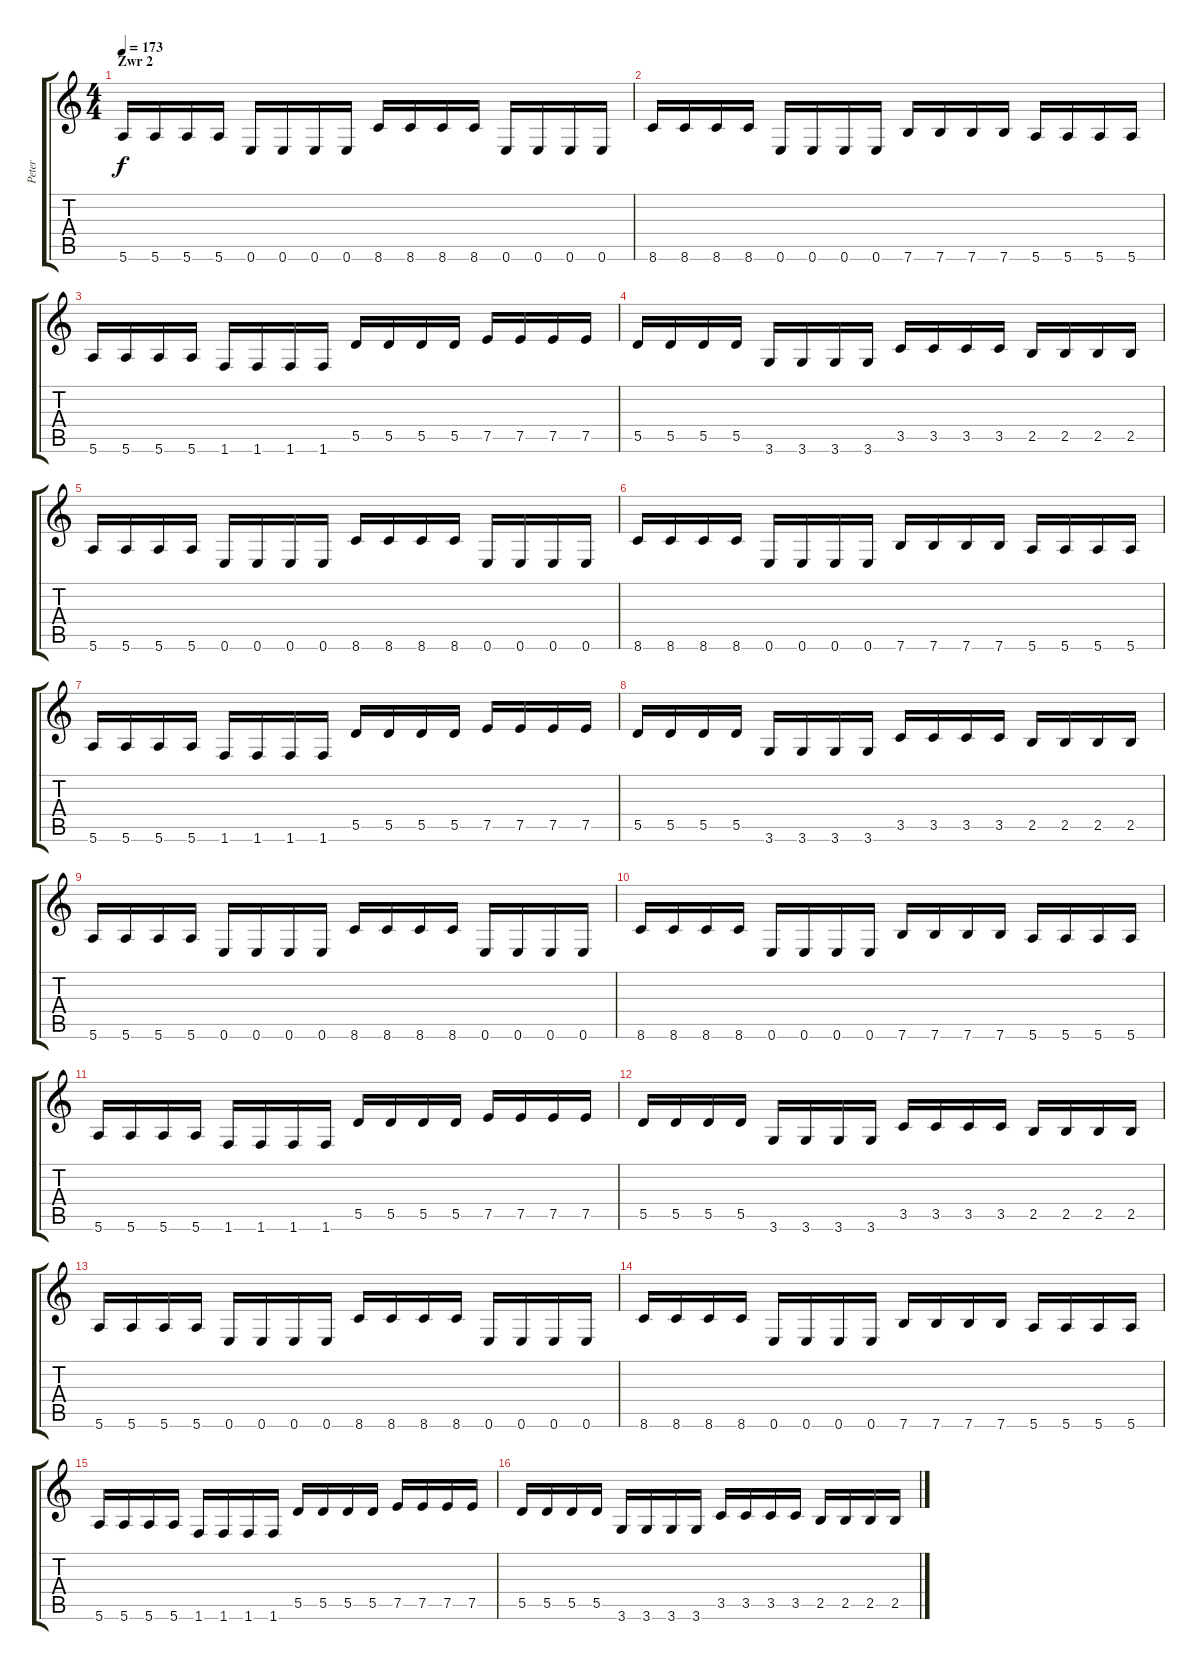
\track ("Peter" "Peter") {instrument distortionguitar}
\staff {score tabs}
\tuning (E4 B3 G3 D3 A2 E2) {hide}
\ts (4 4)
\section ("" "Zwr 2")
\tempo 173
\clef g2
\ks c
5.6.16{dy f} 5.6.16 5.6.16 5.6.16 0.6.16 0.6.16 0.6.16 0.6.16 8.6.16 8.6.16 8.6.16 8.6.16 0.6.16 0.6.16 0.6.16 0.6.16 |
8.6.16 8.6.16 8.6.16 8.6.16 0.6.16 0.6.16 0.6.16 0.6.16 7.6.16 7.6.16 7.6.16 7.6.16 5.6.16 5.6.16 5.6.16 5.6.16 |
5.6.16 5.6.16 5.6.16 5.6.16 1.6.16 1.6.16 1.6.16 1.6.16 5.5.16 5.5.16 5.5.16 5.5.16 7.5.16 7.5.16 7.5.16 7.5.16 |
5.5.16 5.5.16 5.5.16 5.5.16 3.6.16 3.6.16 3.6.16 3.6.16 3.5.16 3.5.16 3.5.16 3.5.16 2.5.16 2.5.16 2.5.16 2.5.16 |
5.6.16 5.6.16 5.6.16 5.6.16 0.6.16 0.6.16 0.6.16 0.6.16 8.6.16 8.6.16 8.6.16 8.6.16 0.6.16 0.6.16 0.6.16 0.6.16 |
8.6.16 8.6.16 8.6.16 8.6.16 0.6.16 0.6.16 0.6.16 0.6.16 7.6.16 7.6.16 7.6.16 7.6.16 5.6.16 5.6.16 5.6.16 5.6.16 |
5.6.16 5.6.16 5.6.16 5.6.16 1.6.16 1.6.16 1.6.16 1.6.16 5.5.16 5.5.16 5.5.16 5.5.16 7.5.16 7.5.16 7.5.16 7.5.16 |
5.5.16 5.5.16 5.5.16 5.5.16 3.6.16 3.6.16 3.6.16 3.6.16 3.5.16 3.5.16 3.5.16 3.5.16 2.5.16 2.5.16 2.5.16 2.5.16 |
5.6.16 5.6.16 5.6.16 5.6.16 0.6.16 0.6.16 0.6.16 0.6.16 8.6.16 8.6.16 8.6.16 8.6.16 0.6.16 0.6.16 0.6.16 0.6.16 |
8.6.16 8.6.16 8.6.16 8.6.16 0.6.16 0.6.16 0.6.16 0.6.16 7.6.16 7.6.16 7.6.16 7.6.16 5.6.16 5.6.16 5.6.16 5.6.16 |
5.6.16 5.6.16 5.6.16 5.6.16 1.6.16 1.6.16 1.6.16 1.6.16 5.5.16 5.5.16 5.5.16 5.5.16 7.5.16 7.5.16 7.5.16 7.5.16 |
5.5.16 5.5.16 5.5.16 5.5.16 3.6.16 3.6.16 3.6.16 3.6.16 3.5.16 3.5.16 3.5.16 3.5.16 2.5.16 2.5.16 2.5.16 2.5.16 |
5.6.16 5.6.16 5.6.16 5.6.16 0.6.16 0.6.16 0.6.16 0.6.16 8.6.16 8.6.16 8.6.16 8.6.16 0.6.16 0.6.16 0.6.16 0.6.16 |
8.6.16 8.6.16 8.6.16 8.6.16 0.6.16 0.6.16 0.6.16 0.6.16 7.6.16 7.6.16 7.6.16 7.6.16 5.6.16 5.6.16 5.6.16 5.6.16 |
5.6.16 5.6.16 5.6.16 5.6.16 1.6.16 1.6.16 1.6.16 1.6.16 5.5.16 5.5.16 5.5.16 5.5.16 7.5.16 7.5.16 7.5.16 7.5.16 |
5.5.16 5.5.16 5.5.16 5.5.16 3.6.16 3.6.16 3.6.16 3.6.16 3.5.16 3.5.16 3.5.16 3.5.16 2.5.16 2.5.16 2.5.16 2.5.16
